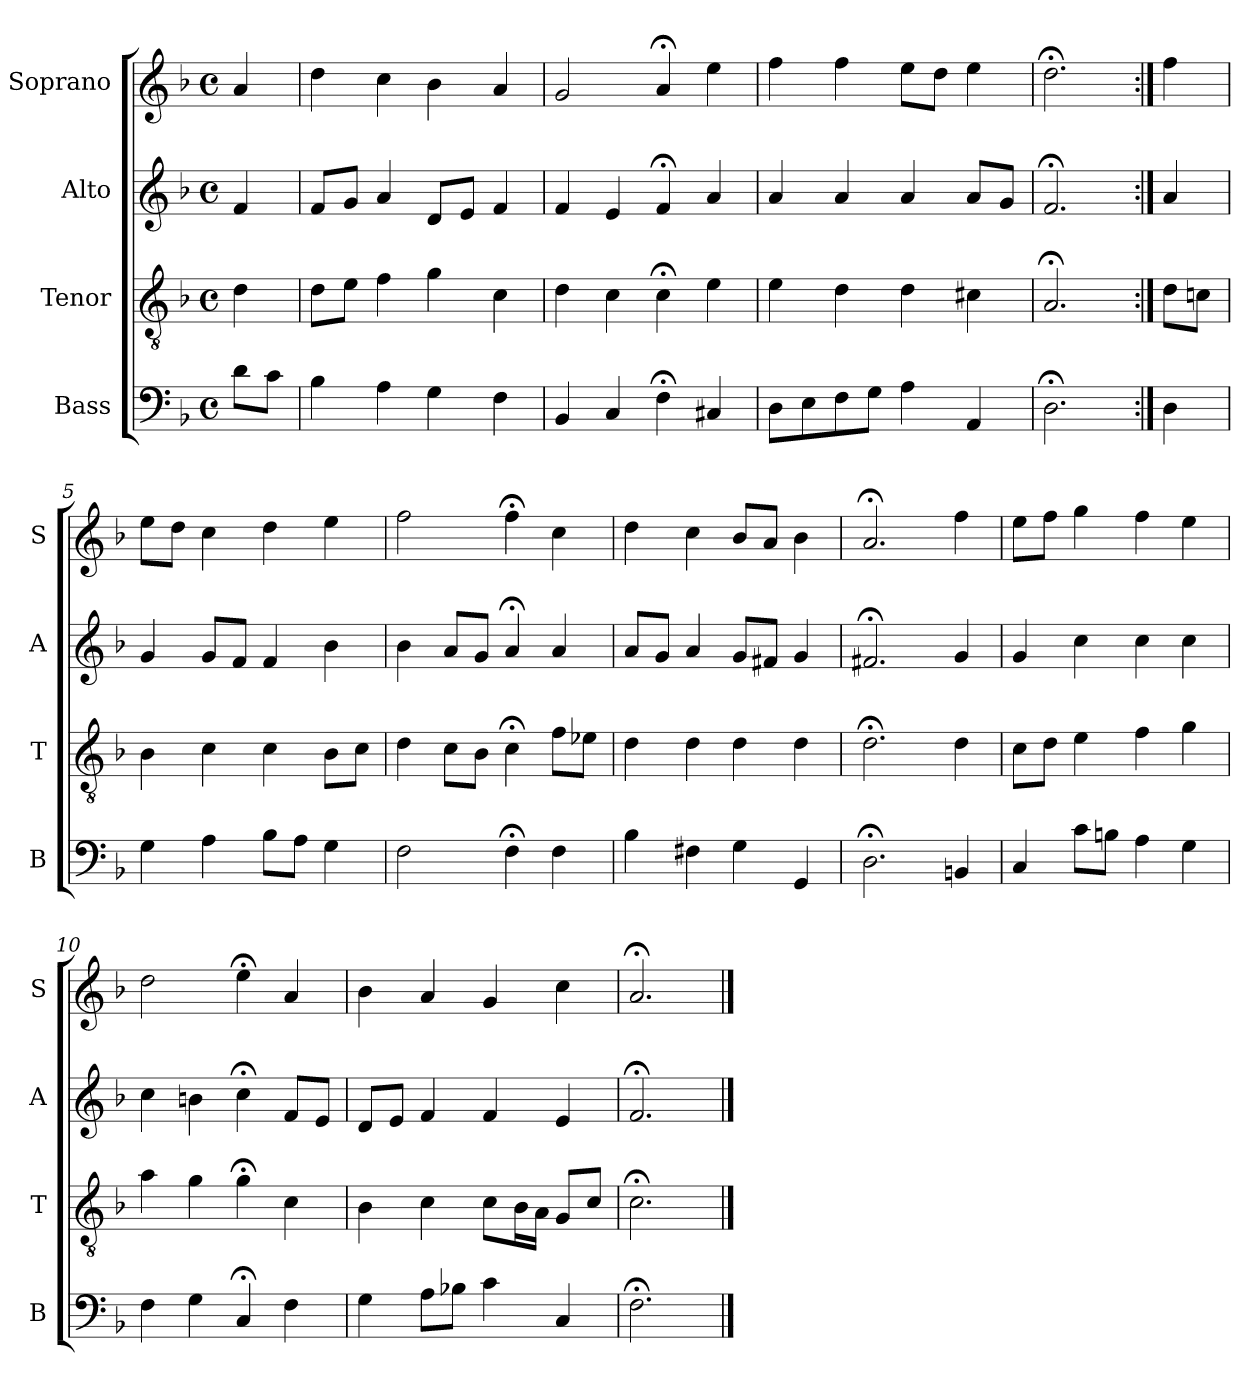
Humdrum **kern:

**kern	**kern	**kern	**kern
*part4	*part3	*part2	*part1
*staff4	*staff3	*staff2	*staff1
*I"Bass	*I"Tenor	*I"Alto	*I"Soprano
*I'B	*I'T	*I'A	*I'S
*clefF4	*clefGv2	*clefG2	*clefG2
*k[b-]	*k[b-]	*k[b-]	*k[b-]
*F:	*F:	*F:	*F:
*M4/4	*M4/4	*M4/4	*M4/4
*met(c)	*met(c)	*met(c)	*met(c)
*MM100	*MM100	*MM100	*MM100
=	=	=	=
8dL	4d	4f	4a
8cJ	.	.	.
=1	=1	=1	=1
4B-	8dL	8fL	4dd
.	8eJ	8gJ	.
4A	4f	4a	4cc
4G	4g	8dL	4b-
.	.	8eJ	.
4F	4c	4f	4a
=2	=2	=2	=2
4BB-	4d	4f	2g
4C	4c	4e	.
4F;<	4c;<	4f;<	4a;<
4C#X	4e	4a	4ee
=3	=3	=3	=3
8DL	4e	4a	4ff
8E	.	.	.
8F	4d	4a	4ff
8GJ	.	.	.
4A	4d	4a	8eeL
.	.	.	8ddJ
4AA	4c#X	8aL	4ee
.	.	8gJ	.
=4	=4	=4	=4
2.D;<	2.A;<	2.f;<	2.dd;<
=:|!	=:|!	=:|!	=:|!
4D	8dL	4a	4ff
.	8cnJ	.	.
=5	=5	=5	=5
4Gi	4B-i	4gi	8eeiL
.	.	.	8ddJ
4A	4c	8gL	4cc
.	.	8fJ	.
8B-L	4c	4f	4dd
8AJ	.	.	.
4Gi	8B-iL	4b-i	4eei
.	8cJ	.	.
=6	=6	=6	=6
2F	4d	4b-	2ff
.	8cL	8aL	.
.	8B-J	8gJ	.
4F;<	4c;<	4a;<	4ff;<
4F	8fL	4a	4cc
.	8e-XJ	.	.
=7	=7	=7	=7
4B-	4d	8aL	4dd
.	.	8gJ	.
4F#X	4d	4a	4cc
4G	4d	8gL	8b-L
.	.	8f#XJ	8aJ
4GG	4d	4g	4b-
=8	=8	=8	=8
2.D;<	2.d;<	2.f#X;<	2.a;<
4BBn	4d	4g	4ff
=9	=9	=9	=9
4C	8cL	4g	8eeL
.	8dJ	.	8ffJ
8cL	4e	4cc	4gg
8BnJ	.	.	.
4A	4f	4cc	4ff
4G	4g	4cc	4ee
=10	=10	=10	=10
4F	4a	4cc	2dd
4G	4g	4bn	.
4C;<	4g;<	4cc;<	4ee;<
4F	4c	8fL	4a
.	.	8eJ	.
=11	=11	=11	=11
4G	4B-	8dL	4b-
.	.	8eJ	.
8AL	4c	4f	4a
8B-XJ	.	.	.
4c	8cL	4f	4g
.	16B-L	.	.
.	16AJJ	.	.
4C	8GL	4e	4cc
.	8cJ	.	.
=12	=12	=12	=12
2.F;<	2.c;<	2.f;<	2.a;<
==	==	==	==
*-	*-	*-	*-
